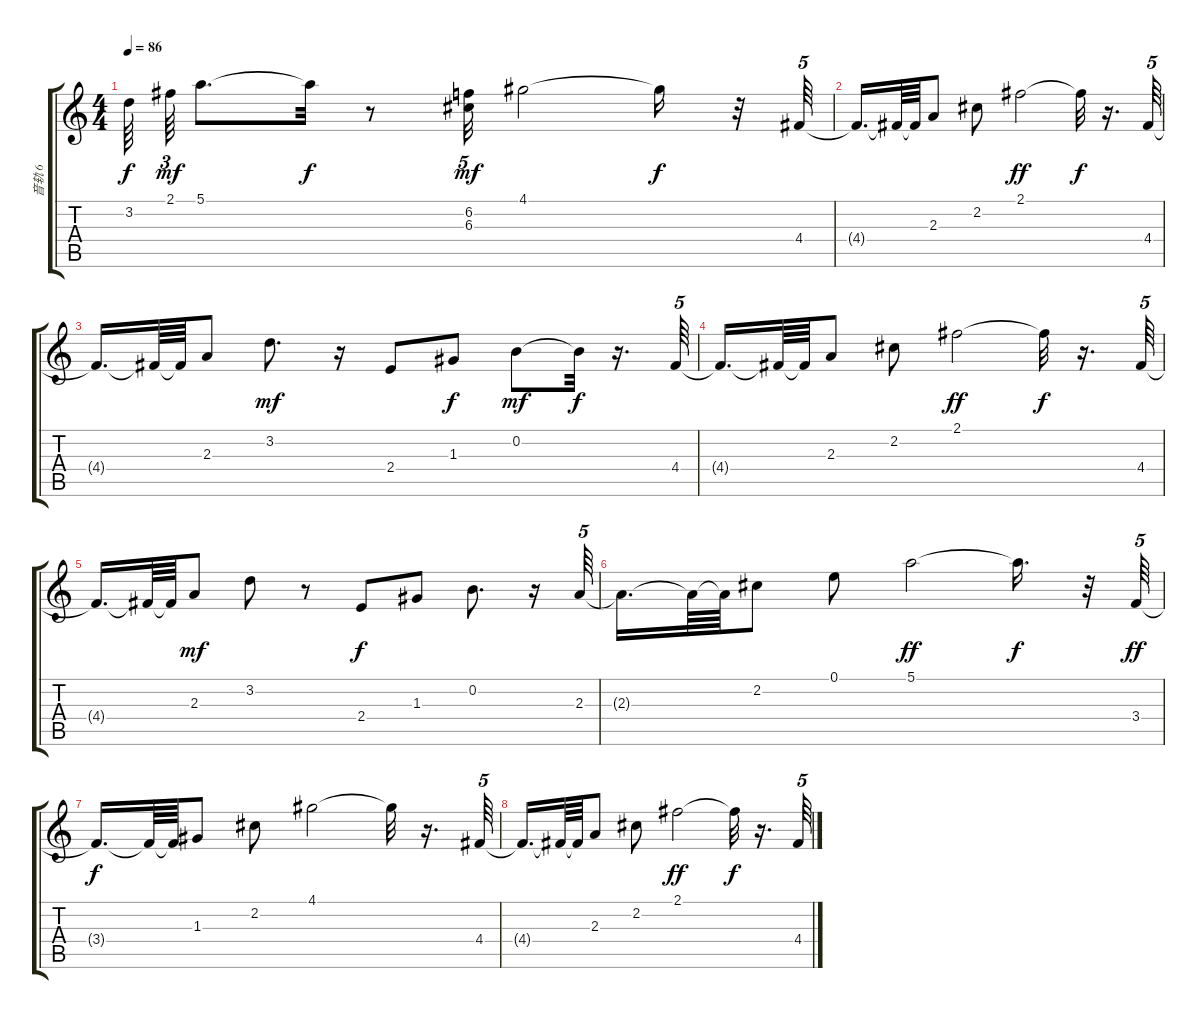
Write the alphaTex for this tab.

\track ("音轨 6" "音轨 6") {instrument acousticguitarsteel}
\staff {score tabs}
\tuning (E4 B3 G3 D3 A2 E2) {hide}
\ts (4 4)
\tempo 86
\clef g2
\ks c
3.2{t}.64{dy f beam splitsecondary} 2.1.64{tu (3 2) dy mf} 5.1.8{d} 5.1{t}.32{dy f} r.8 (6.2 6.3).32{tu (5 4) dy mf} 4.1.2 4.1{t}.16{dy f} r.32 4.4.64{tu (5 4)} |
4.4{t}.16{d} 4.4{t}.64 4.4{t}.64 2.3.8 2.2.8 2.1.2{dy ff} 2.1{t}.32{dy f} r.16{d} 4.4.64{tu (5 4)} |
4.4{t}.16{d} 4.4{t}.64 4.4{t}.64 2.3.8 3.2.8{d dy mf} r.16 2.4.8 1.3.8{dy f} 0.2.8{dy mf} 0.2{t}.32{dy f} r.16{d} 4.4.64{tu (5 4)} |
4.4{t}.16{d} 4.4{t}.64 4.4{t}.64 2.3.8 2.2.8 2.1.2{dy ff} 2.1{t}.32{dy f} r.16{d} 4.4.64{tu (5 4)} |
4.4{t}.16{d} 4.4{t}.64 4.4{t}.64 2.3.8{dy mf} 3.2.8 r.8 2.4.8{dy f} 1.3.8 0.2.8{d} r.16 2.3.64{tu (5 4)} |
2.3{t}.16{d} 2.3{t}.64 2.3{t}.64 2.2.8 0.1.8 5.1.2{dy ff} 5.1{t}.16{d dy f} r.32 3.4.64{tu (5 4) dy ff} |
3.4{t}.16{d dy f} 3.4{t}.64 3.4{t}.64 1.3.8 2.2.8 4.1.2 4.1{t}.32 r.16{d} 4.4.64{tu (5 4)} |
4.4{t}.16{d} 4.4{t}.64 4.4{t}.64 2.3.8 2.2.8 2.1.2{dy ff} 2.1{t}.32{dy f} r.16{d} 4.4.64{tu (5 4)}
